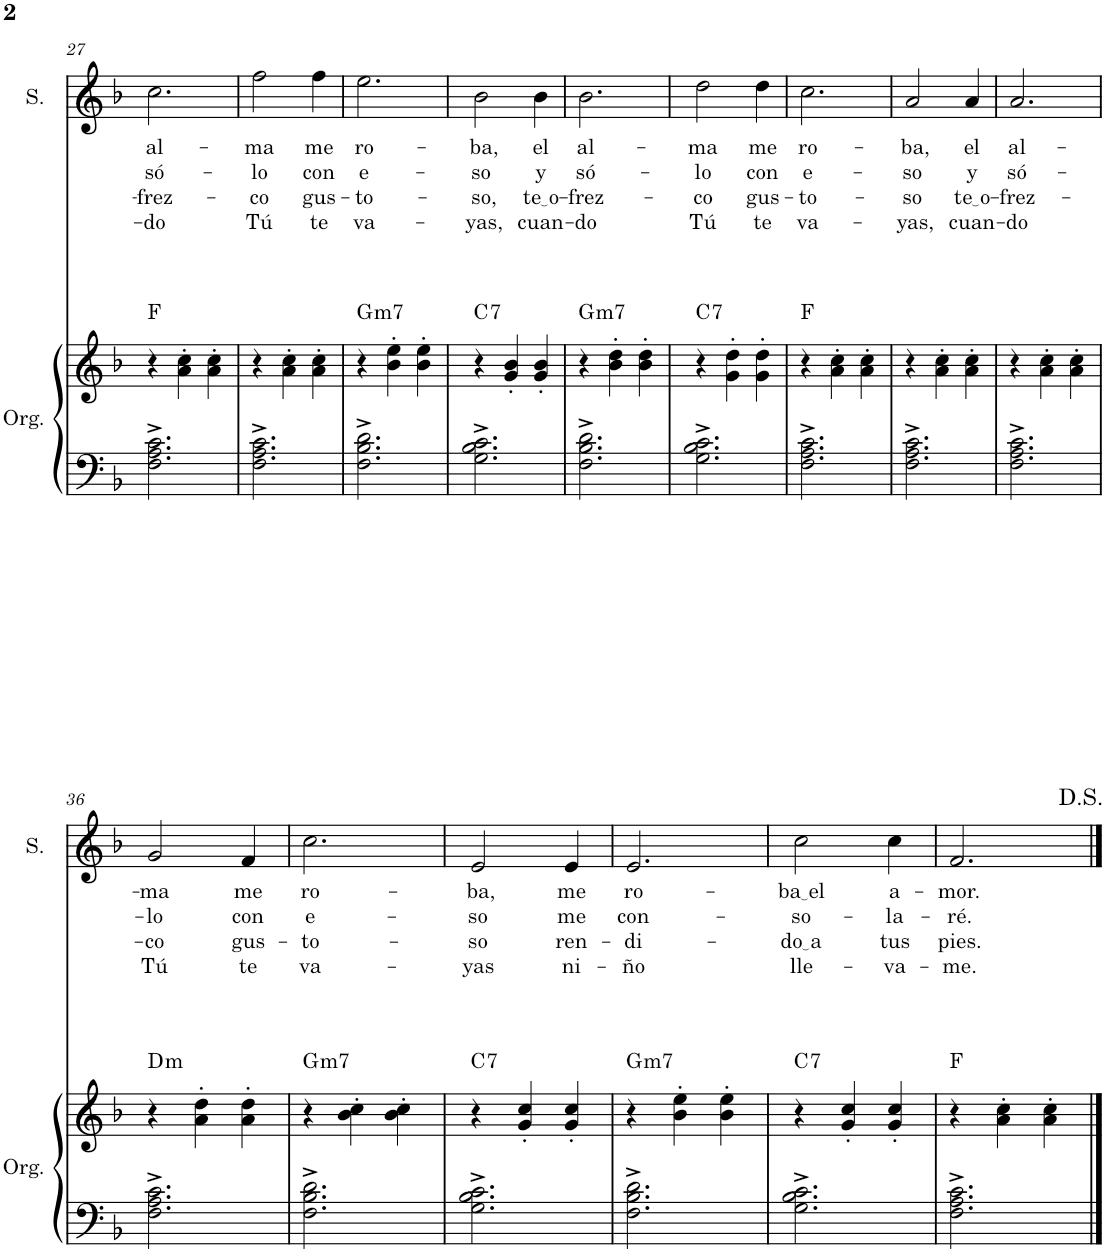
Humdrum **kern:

**kern	**kern	**harte	**kern	**text	**text	**text	**text
*part2	*part2	*part2	*part1	*part1	*part1	*part1	*part1
*staff3	*staff2	*	*staff1	*staff1	*staff1	*staff1	*staff1
*I"Órgano	*	*	*I"Soprano	*	*	*	*
*	*	*	*I'S.	*	*	*	*
!!LO:PB:g=z
*clefF4	*clefG2	*	*clefG2	*	*	*	*
*k[b-]	*k[b-]	*	*k[b-]	*	*	*	*
*M3/4	*M3/4	*	*M3/4	*	*	*	*
=27	=27	=27	=27	=27	=27	=27	=27
!	!	!	!	!LO:LY:b	!LO:LY:b	!LO:LY:b	!LO:LY:b
2.F\^ 2.A\^ 2.c\^	4r	F:maj	2.cc\	al-	só-	-frez-	-do
.	4a\' 4cc\'	.	.	.	.	.	.
.	4a\' 4cc\'	.	.	.	.	.	.
=28	=28	=28	=28	=28	=28	=28	=28
!	!	!	!	!LO:LY:b	!LO:LY:b	!LO:LY:b	!LO:LY:b
2.F\^ 2.A\^ 2.c\^	4r	.	2ff\	-ma	-lo	-co	Tú
.	4a\' 4cc\'	.	.	.	.	.	.
!	!	!	!	!LO:LY:b	!LO:LY:b	!LO:LY:b	!LO:LY:b
.	4a\' 4cc\'	.	4ff\	me	con	gus-	te
=29	=29	=29	=29	=29	=29	=29	=29
!	!	!LO:H:kt=m7	!	!LO:LY:b	!LO:LY:b	!LO:LY:b	!LO:LY:b
2.F\^ 2.B-\^ 2.d\^	4r	G:min7	2.ee\	ro-	e-	-to-	va-
.	4b-\' 4ee\'	.	.	.	.	.	.
.	4b-\' 4ee\'	.	.	.	.	.	.
=30	=30	=30	=30	=30	=30	=30	=30
!	!	!LO:H:kt=7	!	!LO:LY:b	!LO:LY:b	!LO:LY:b	!LO:LY:b
2.G\^ 2.B-\^ 2.c\^	4r	C:7	2b-\	-ba,	-so	-so,	-yas,
.	4g/' 4b-/'	.	.	.	.	.	.
!	!	!	!	!LO:LY:b	!LO:LY:b	!LO:LY:b	!LO:LY:b
.	4g/' 4b-/'	.	4b-\	el	y	te o	cuan-
=31	=31	=31	=31	=31	=31	=31	=31
!	!	!LO:H:kt=m7	!	!LO:LY:b	!LO:LY:b	!LO:LY:b	!LO:LY:b
2.F\^ 2.B-\^ 2.d\^	4r	G:min7	2.b-\	al-	só-	-frez-	-do
.	4b-\' 4dd\'	.	.	.	.	.	.
.	4b-\' 4dd\'	.	.	.	.	.	.
=32	=32	=32	=32	=32	=32	=32	=32
!	!	!LO:H:kt=7	!	!LO:LY:b	!LO:LY:b	!LO:LY:b	!LO:LY:b
2.G\^ 2.B-\^ 2.c\^	4r	C:7	2dd\	-ma	-lo	-co	Tú
.	4g\' 4dd\'	.	.	.	.	.	.
!	!	!	!	!LO:LY:b	!LO:LY:b	!LO:LY:b	!LO:LY:b
.	4g\' 4dd\'	.	4dd\	me	con	gus-	te
=33	=33	=33	=33	=33	=33	=33	=33
!	!	!	!	!LO:LY:b	!LO:LY:b	!LO:LY:b	!LO:LY:b
2.F\^ 2.A\^ 2.c\^	4r	F:maj	2.cc\	ro-	e-	-to-	va-
.	4a\' 4cc\'	.	.	.	.	.	.
.	4a\' 4cc\'	.	.	.	.	.	.
=34	=34	=34	=34	=34	=34	=34	=34
!	!	!	!	!LO:LY:b	!LO:LY:b	!LO:LY:b	!LO:LY:b
2.F\^ 2.A\^ 2.c\^	4r	.	2a/	-ba,	-so	-so	-yas,
.	4a\' 4cc\'	.	.	.	.	.	.
!	!	!	!	!LO:LY:b	!LO:LY:b	!LO:LY:b	!LO:LY:b
.	4a\' 4cc\'	.	4a/	el	y	te o	cuan-
=35	=35	=35	=35	=35	=35	=35	=35
!	!	!	!	!LO:LY:b	!LO:LY:b	!LO:LY:b	!LO:LY:b
2.F\^ 2.A\^ 2.c\^	4r	.	2.a/	al-	só-	-frez-	-do
.	4a\' 4cc\'	.	.	.	.	.	.
.	4a\' 4cc\'	.	.	.	.	.	.
!!LO:LB:g=z
=36	=36	=36	=36	=36	=36	=36	=36
!	!	!LO:H:kt=m	!	!LO:LY:b	!LO:LY:b	!LO:LY:b	!LO:LY:b
2.F\^ 2.A\^ 2.c\^	4r	D:min	2g/	-ma	-lo	-co	Tú
.	4a\' 4dd\'	.	.	.	.	.	.
!	!	!	!	!LO:LY:b	!LO:LY:b	!LO:LY:b	!LO:LY:b
.	4a\' 4dd\'	.	4f/	me	con	gus-	te
=37	=37	=37	=37	=37	=37	=37	=37
!	!	!LO:H:kt=m7	!	!LO:LY:b	!LO:LY:b	!LO:LY:b	!LO:LY:b
2.F\^ 2.B-\^ 2.d\^	4r	G:min7	2.cc\	ro-	e-	-to-	va-
.	4b-\' 4cc\'	.	.	.	.	.	.
.	4b-\' 4cc\'	.	.	.	.	.	.
=38	=38	=38	=38	=38	=38	=38	=38
!	!	!LO:H:kt=7	!	!LO:LY:b	!LO:LY:b	!LO:LY:b	!LO:LY:b
2.G\^ 2.B-\^ 2.c\^	4r	C:7	2e/	-ba,	-so	-so	-yas
.	4g/' 4cc/'	.	.	.	.	.	.
!	!	!	!	!LO:LY:b	!LO:LY:b	!LO:LY:b	!LO:LY:b
.	4g/' 4cc/'	.	4e/	me	me	ren-	ni-
=39	=39	=39	=39	=39	=39	=39	=39
!	!	!LO:H:kt=m7	!	!LO:LY:b	!LO:LY:b	!LO:LY:b	!LO:LY:b
2.F\^ 2.B-\^ 2.d\^	4r	G:min7	2.e/	ro-	con-	-di-	-ño
.	4b-\' 4ee\'	.	.	.	.	.	.
.	4b-\' 4ee\'	.	.	.	.	.	.
=40	=40	=40	=40	=40	=40	=40	=40
!	!	!LO:H:kt=7	!	!LO:LY:b	!LO:LY:b	!LO:LY:b	!LO:LY:b
2.G\^ 2.B-\^ 2.c\^	4r	C:7	2cc\	ba el	-so-	do a	lle-
.	4g/' 4cc/'	.	.	.	.	.	.
!	!	!	!	!LO:LY:b	!LO:LY:b	!LO:LY:b	!LO:LY:b
.	4g/' 4cc/'	.	4cc\	a-	-la-	tus	-va-
=41	=41	=41	=41	=41	=41	=41	=41
!	!	!	!	!LO:LY:b	!LO:LY:b	!LO:LY:b	!LO:LY:b
2.F\^ 2.A\^ 2.c\^	4r	F:maj	2.f/	-mor.	-ré.	pies.	-me.
.	4a\' 4cc\'	.	.	.	.	.	.
.	4a\' 4cc\'	.	.	.	.	.	.
==	==	==	==	==	==	==	==
*-	*-	*-	*-	*-	*-	*-	*-
